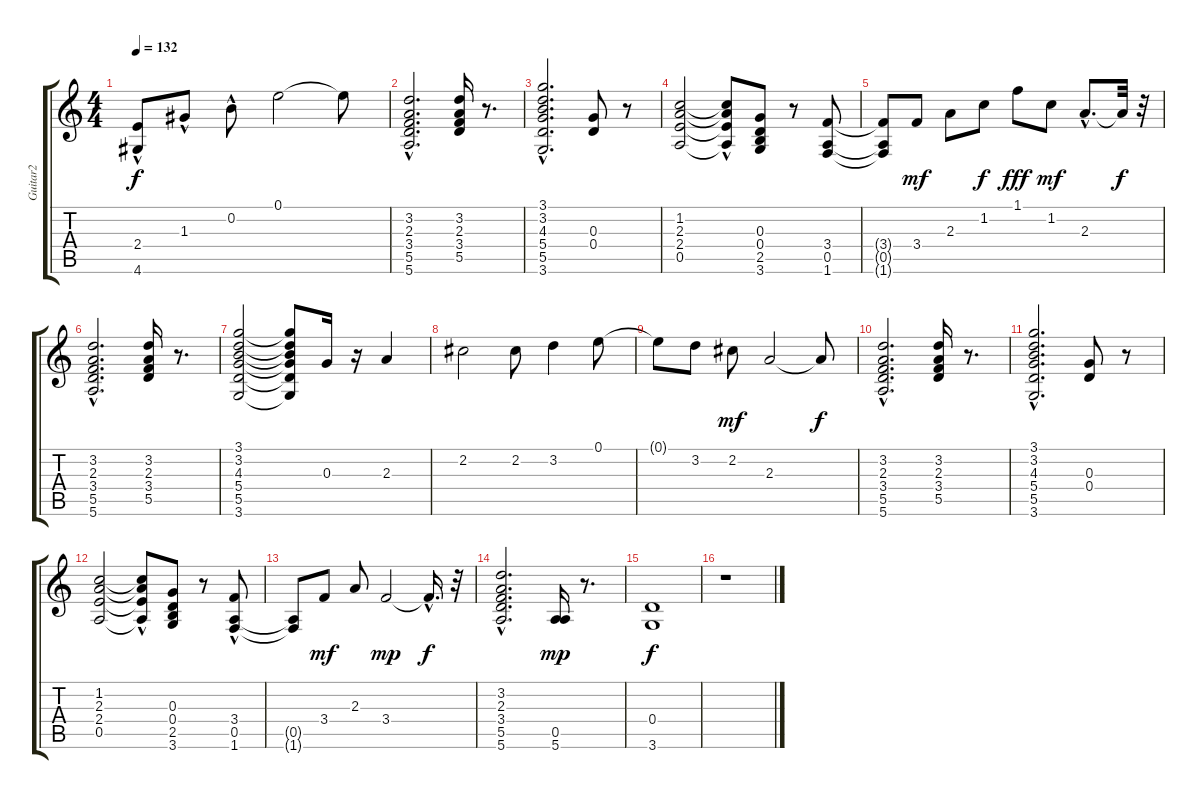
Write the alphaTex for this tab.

\track ("Guitar2" "Guitar2") {instrument distortionguitar}
\staff {score tabs}
\tuning (E4 B3 G3 D3 A2 E2) {hide}
\ts (4 4)
\tempo 132
\clef g2
\ks c
(2.4 4.6{hac}).8{dy f volume 7} 1.3{hac}.8{volume 7} 0.2{hac}.8{volume 6} 0.1.2{volume 6} 0.1{t}.8 |
(3.2{hac} 2.3{hac} 3.4{hac} 5.5{hac} 5.6{hac}).2{d volume 8} (3.2 2.3 3.4 5.5).16{volume 5} r.8{d} |
(3.1{hac} 3.2{hac} 4.3{hac} 5.4{hac} 5.5{hac} 3.6{hac}).2{d volume 7} (0.3 0.4).8{volume 6} r.8 |
(1.2 2.3 2.4 0.5).2{volume 5} (1.2{hac t} 2.3{t} 2.4{hac t} 0.5{t}).8 (0.3 0.4 2.5 3.6).8{volume 5} r.8 (3.4 0.5 1.6).8{volume 6} |
(3.4{t} 0.5{t} 1.6{t}).8 3.4.8{dy mf volume 6} 2.3.8{volume 6} 1.2.8{dy f volume 6} 1.1.8{dy fff volume 7} 1.2.8{dy mf volume 6} 2.3{hac}.8{d volume 6} 2.3{t}.32{dy f} r.32 |
(3.2{hac} 2.3{hac} 3.4{hac} 5.5{hac} 5.6{hac}).2{d volume 6} (3.2 2.3 3.4 5.5).16{volume 6} r.8{d} |
(3.1 3.2 4.3 5.4 5.5 3.6).2{volume 6} (3.1{t} 3.2{t} 4.3{t} 5.4{t} 5.5{t} 3.6{t}).8 0.3.16{volume 7} r.16 2.3.4{volume 7} |
2.2.2{volume 6} 2.2.8{volume 7} 3.2.4{volume 7} 0.1.8{volume 8} |
0.1{t}.8 3.2.8{volume 7} 2.2.8{dy mf volume 6} 2.3.2{volume 7} 2.3{t}.8{dy f} |
(3.2{hac} 2.3{hac} 3.4{hac} 5.5{hac} 5.6{hac}).2{d volume 6} (3.2 2.3 3.4 5.5).16{volume 7} r.8{d} |
(3.1{hac} 3.2{hac} 4.3{hac} 5.4{hac} 5.5{hac} 3.6{hac}).2{d volume 6} (0.3 0.4).8{volume 6} r.8 |
(1.2 2.3 2.4 0.5).2{volume 6} (1.2{hac t} 2.3{t} 2.4{t} 0.5{hac t}).8 (0.3 0.4 2.5 3.6).8{volume 6} r.8 (3.4{hac} 0.5 1.6).8{volume 6} |
(0.5{t} 1.6{t}).8 3.4.8{dy mf volume 5} 2.3.8{volume 5} 3.4.2{dy mp volume 5} 3.4{hac t}.16{d dy f} r.32 |
(3.2{hac} 2.3{hac} 3.4{hac} 5.5{hac} 5.6{hac}).2{d volume 6} (0.5 5.6).16{dy mp volume 8} r.8{d} |
(0.4 3.6).1{dy f volume 6} |
r.1
